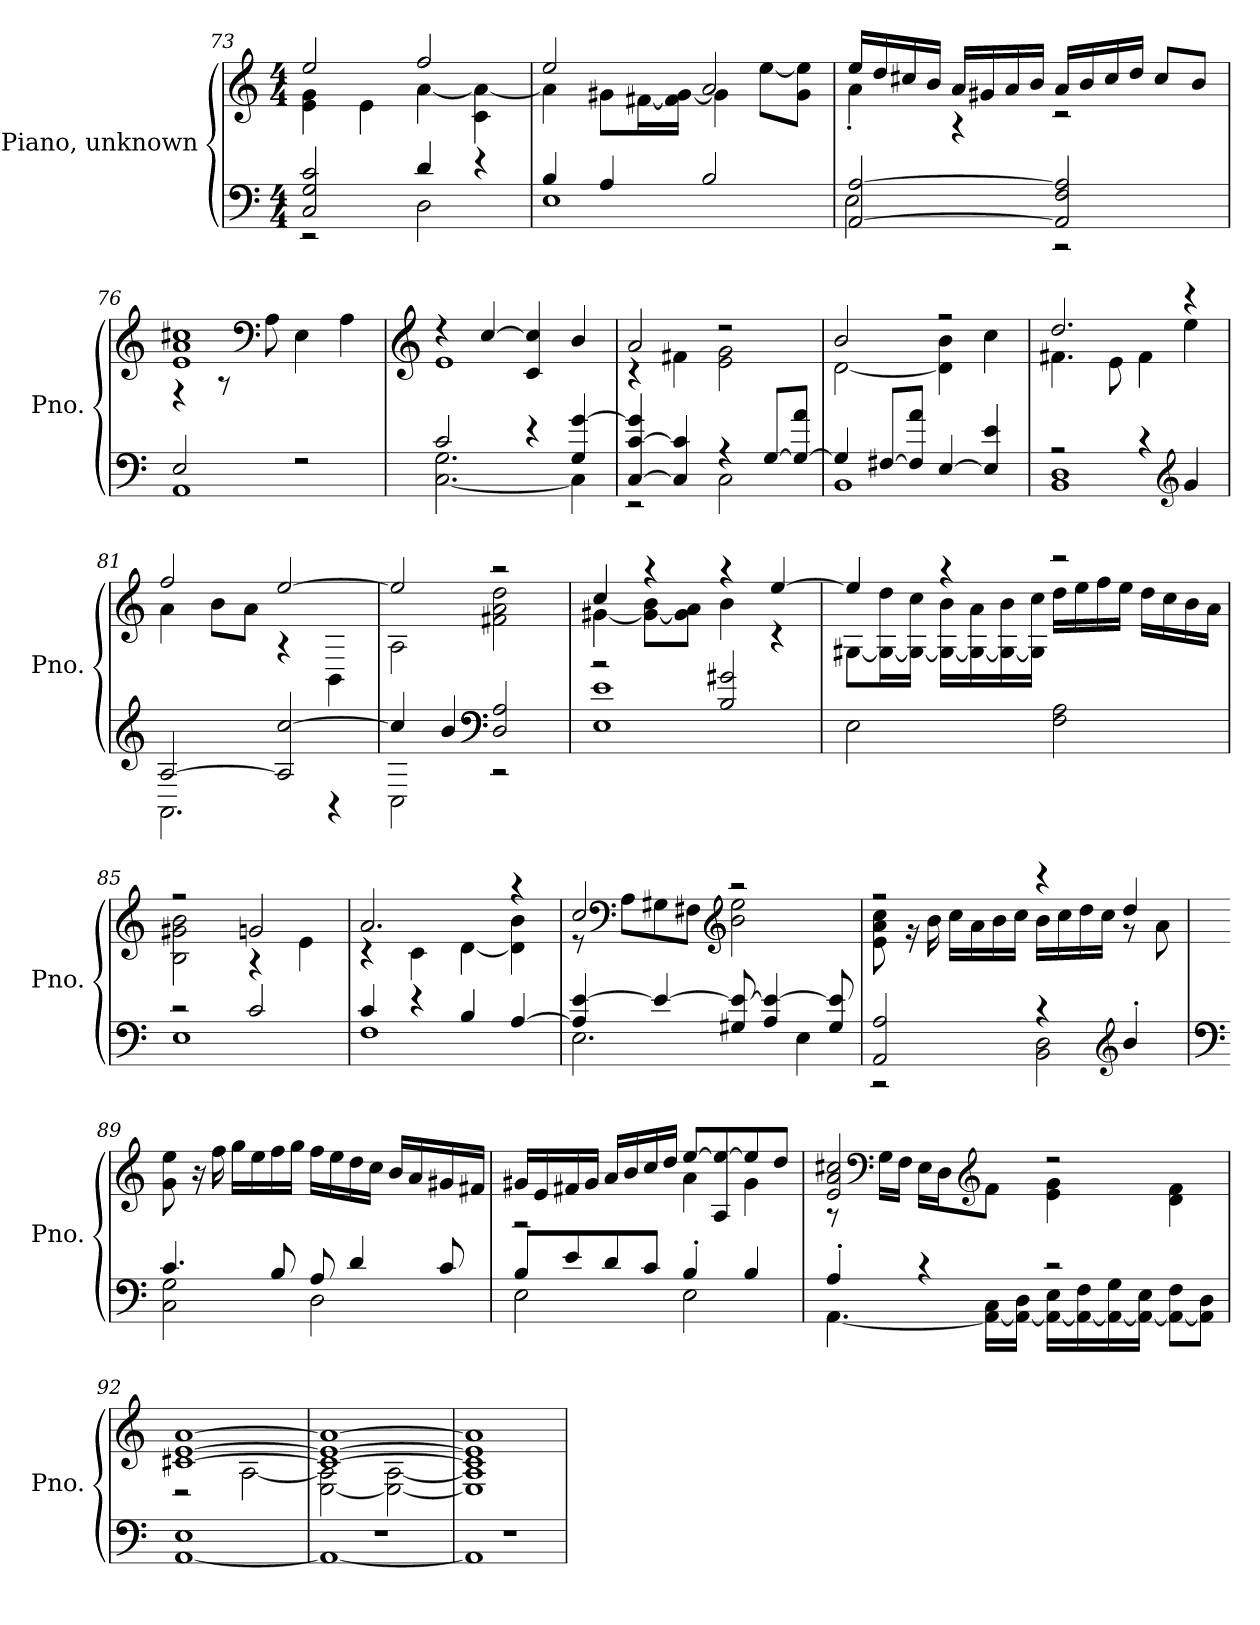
**kern	**kern
*part1	*part1
*staff2	*staff1
*I"Piano, unknown	*
*I'Pno.	*
!!LO:LB:g=z
*clefF4	*clefG2
*k[]	*k[]
*M4/4	*M4/4
=73	=73
*^	*^
2C/ 2G/ 2c/	2r	2ee/	4e\ 4g\
.	.	.	4e\
4d/	2D\	2ff/	[4a\
4r	.	.	4c\ 4a\_
=74	=74	=74	=74
4B/	1E	2ee/	4a\]
4A/	.	.	8g#X\L
.	.	.	[16f#X\L
.	.	.	16f#\] [16g#\JJ
2B/	.	2a/	4g#\]
.	.	.	[8ee\L
.	.	.	8g#\ 8ee\]J
=75	=75	=75	=75
[2AA/ [2A/	2E\	16ee/LL	4a'\
.	.	16dd/	.
.	.	16cc#X/	.
.	.	16b/JJ	.
.	.	16a/LL	4r
.	.	16g#X/	.
.	.	16a/	.
.	.	16b/JJ	.
2AA/] 2F/ 2A/]	2r	16a/LL	2r
.	.	16b/	.
.	.	16cc#/	.
.	.	16dd/JJ	.
.	.	8cc#/L	.
.	.	8b/J	.
=76	=76	=76	=76
2E/	1AA	1e 1a 1cc#X	4r
.	.	.	8r
*	*	*clefF4	*
.	.	.	8A\
2r	.	.	4E\
.	.	.	4A\
!!LO:PB:g=z	!!
=77	=77	=77	=77
*	*	*clefG2	*
2c/	[2.C\ 2.G\	4r	1e
.	.	[4cc/	.
4r	.	4c/ 4cc/]	.
4G/ [4g/	4C\]	4b/	.
=78	=78	=78	=78
[4C/ [4c/ 4g/]	2r	2a/	4r
4C/] 4c/]	.	.	4f#X\
4r	2C\	2r	2e\ 2g\
[8G/L	.	.	.
8G/_ 8a/J	.	.	.
=79	=79	=79	=79
4G/]	1BB	2b/	[2d\
[8F#X/L	.	.	.
8F#/] 8a/J	.	.	.
[4E/	.	2r	4d\] 4b\
4E/] 4e/	.	.	4cc\
=80	=80	=80	=80
2r	1BB 1D	2.dd/	4.f#X\
.	.	.	8e\
4r	.	.	4f#\
*clefG2	*	*	*
4g/	.	4r	4ee\
=81	=81	=81	=81
[2A/	2.AA\	2ff/	4a\
.	.	.	8b\L
.	.	.	8a\J
2A/] [2cc/	.	[2ee/	4r
.	4r	.	4BB\
=82	=82	=82	=82
4cc/]	2C\	2ee/]	2A\
4b/	.	.	.
*clefF4	*	*	*
2D/ 2A/	2r	2r	2f#X\ 2a\ 2dd\
!!LO:LB:g=z	!!
=83	=83	=83	=83
2r	1E 1e	4cc/	[4g#X\
.	.	4r	8g#\_ 8b\L
.	.	.	8g#\] 8a\J
2B/ 2g#X/	.	4r	4b\
.	.	[4ee/	4r
*v	*v	*	*
=84	=84	=84
2E\	4ee/]	[8G#X\L
.	.	16G#\_ 16dd\L
.	.	16G#\_ 16cc\JJ
.	4r	16G#\_ 16b\LL
.	.	16G#\_ 16a\
.	.	16G#\_ 16b\
.	.	16G#\] 16cc\JJ
2F\ 2A\	2r	16dd\LL
.	.	16ee\
.	.	16ff\
.	.	16ee\JJ
.	.	16dd\LL
.	.	16cc\
.	.	16b\
.	.	16a\JJ
=85	=85	=85
*^	*	*
2r	1E	2r	2B\ 2g#X\ 2b\
2c/	.	2gn/	4r
.	.	.	4e\
=86	=86	=86	=86
4c/	1F	2.a/	4r
4r	.	.	4c\
4B/	.	.	[4d\
[4A/	.	4r	4d\] 4b\
!!LO:LB:g=z	!!
=87	=87	=87	=87
4A/] [4e/	2.E\	2cc/	8r
*	*	*clefF4	*
.	.	.	8A\L
4e/_	.	.	8G#X\
.	.	.	8F#X\J
*	*	*clefG2	*
8G#X/ 8e/_	.	2r	2b\ 2ee\
4A/ 4e/_	.	.	.
.	4E\	.	.
8G#/ 8e/]	.	.	.
=88	=88	=88	=88
2AA/ 2A/	2r	2r	8e\ 8a\ 8cc\
.	.	.	16r
.	.	.	16b\
.	.	.	16cc\LL
.	.	.	16a\
.	.	.	16b\
.	.	.	16cc\JJ
4r	2BB\ 2D\	4r	16b\LL
.	.	.	16cc\
.	.	.	16dd\
.	.	.	16cc\JJ
*clefG2	*	*	*
4b'/	.	4dd/	8r
.	.	.	8a\
*	*	*v	*v
!!LO:LB:g=z
=89	=89	=89
*clefF4	*	*
4.c/	2C\ 2G\	8g\ 8ee\
.	.	16r
.	.	16ff\
.	.	16gg\LL
.	.	16ee\
8B/	.	16ff\
.	.	16gg\JJ
8A/	2D\	16ff\LL
.	.	16ee\
4d/	.	16dd\
.	.	16cc\JJ
.	.	16b/LL
.	.	16a/
8c/	.	16g#X/
.	.	16f#X/JJ
=90	=90	=90
*	*	*^
8B/L	2E\	16g#X/LL	2r
.	.	16e/	.
8e/	.	16f#X/	.
.	.	16g#/JJ	.
8d/	.	16a/LL	.
.	.	16b/	.
8c/J	.	16cc/	.
.	.	16dd/JJ	.
4B'/	2E\	[8ee/L	4a\
.	.	8A/ 8ee/_	.
4B/	.	8ee/]	4g#\
.	.	8dd/J	.
!!LO:LB:g=z	!!
=91	=91	=91	=91
4A'/	[4.AA\	2e/ 2a/ 2cc#X/	8r
*	*	*clefF4	*
.	.	.	16G\LL
.	.	.	16F\JJ
4r	.	.	16E\LL
.	.	.	16D\J
*	*	*clefG2	*
.	16AA\_ 16C\LL	.	8f\J
.	16AA\_ 16D\JJ	.	.
2r	16AA\_ 16E\LL	2r	4e\ 4g\
.	16AA\_ 16F\	.	.
.	16AA\_ 16G\	.	.
.	16AA\_ 16E\JJ	.	.
.	8AA\_ 8F\L	.	4d\ 4f\
.	8AA\] 8D\J	.	.
=92	=92	=92	=92
1E	[1AA	[1c#X [1e [1a	2r
.	.	.	[2A\
=93	=93	=93	=93
1r	1AA_	1c#_ 1e_ 1a_	[2E\ 2A\]
.	.	.	2E\_ [2A\
=94	=94	=94	=94
1r	1AA]	1c#] 1e] 1a]	1E] 1A]
*v	*v	*	*
*	*v	*v
=	=
*-	*-
